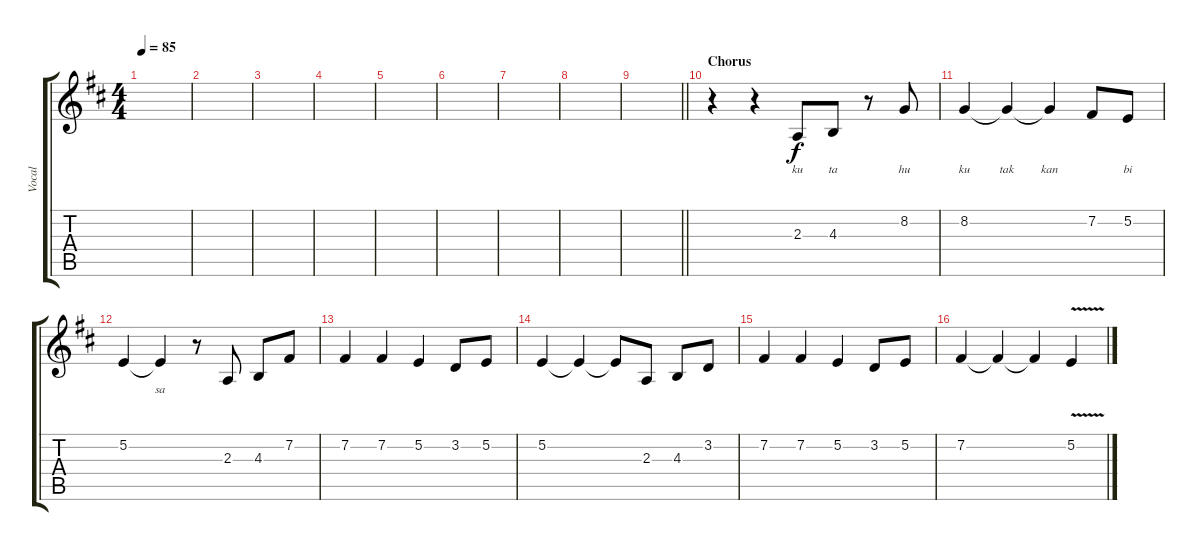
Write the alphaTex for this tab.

\track ("Vocal" "Vocal") {instrument violin}
\staff {score tabs}
\tuning (E4 B3 G3 D3 A2 E2) {hide}
\ts (4 4)
\tempo 85
\clef g2
\ks d
|
|
|
|
|
|
|
|
\barLineRight lightlight
|
\section ("" "Chorus")
r.4 r.4 2.3.8{lyrics (0 "ku") lyrics (1 "") lyrics (2 "") lyrics (3 "") lyrics (4 "")} 4.3.8{lyrics (0 "ta") lyrics (1 "") lyrics (2 "") lyrics (3 "") lyrics (4 "")} r.8 8.2.8{lyrics (0 "hu") lyrics (1 "") lyrics (2 "") lyrics (3 "") lyrics (4 "")} |
8.2.4{lyrics (0 "ku") lyrics (1 "") lyrics (2 "") lyrics (3 "") lyrics (4 "")} 8.2{t}.4{lyrics (0 "tak") lyrics (1 "") lyrics (2 "") lyrics (3 "") lyrics (4 "")} 8.2{t}.4{lyrics (0 "kan") lyrics (1 "") lyrics (2 "") lyrics (3 "") lyrics (4 "")} 7.2.8{lyrics (0 "") lyrics (1 "") lyrics (2 "") lyrics (3 "") lyrics (4 "")} 5.2.8{lyrics (0 "bi") lyrics (1 "") lyrics (2 "") lyrics (3 "") lyrics (4 "")} |
5.2.4{lyrics (0 "") lyrics (1 "") lyrics (2 "") lyrics (3 "") lyrics (4 "")} 5.2{t}.4{lyrics (0 "sa") lyrics (1 "") lyrics (2 "") lyrics (3 "") lyrics (4 "")} r.8 2.3.8 4.3.8 7.2.8 |
7.2.4 7.2.4 5.2.4 3.2.8 5.2.8 |
5.2.4 5.2{t}.4 5.2{t}.8 2.3.8 4.3.8 3.2.8 |
7.2.4 7.2.4 5.2.4 3.2.8 5.2.8 |
7.2.4 7.2{t}.4 7.2{t}.4 5.2{v}.4
